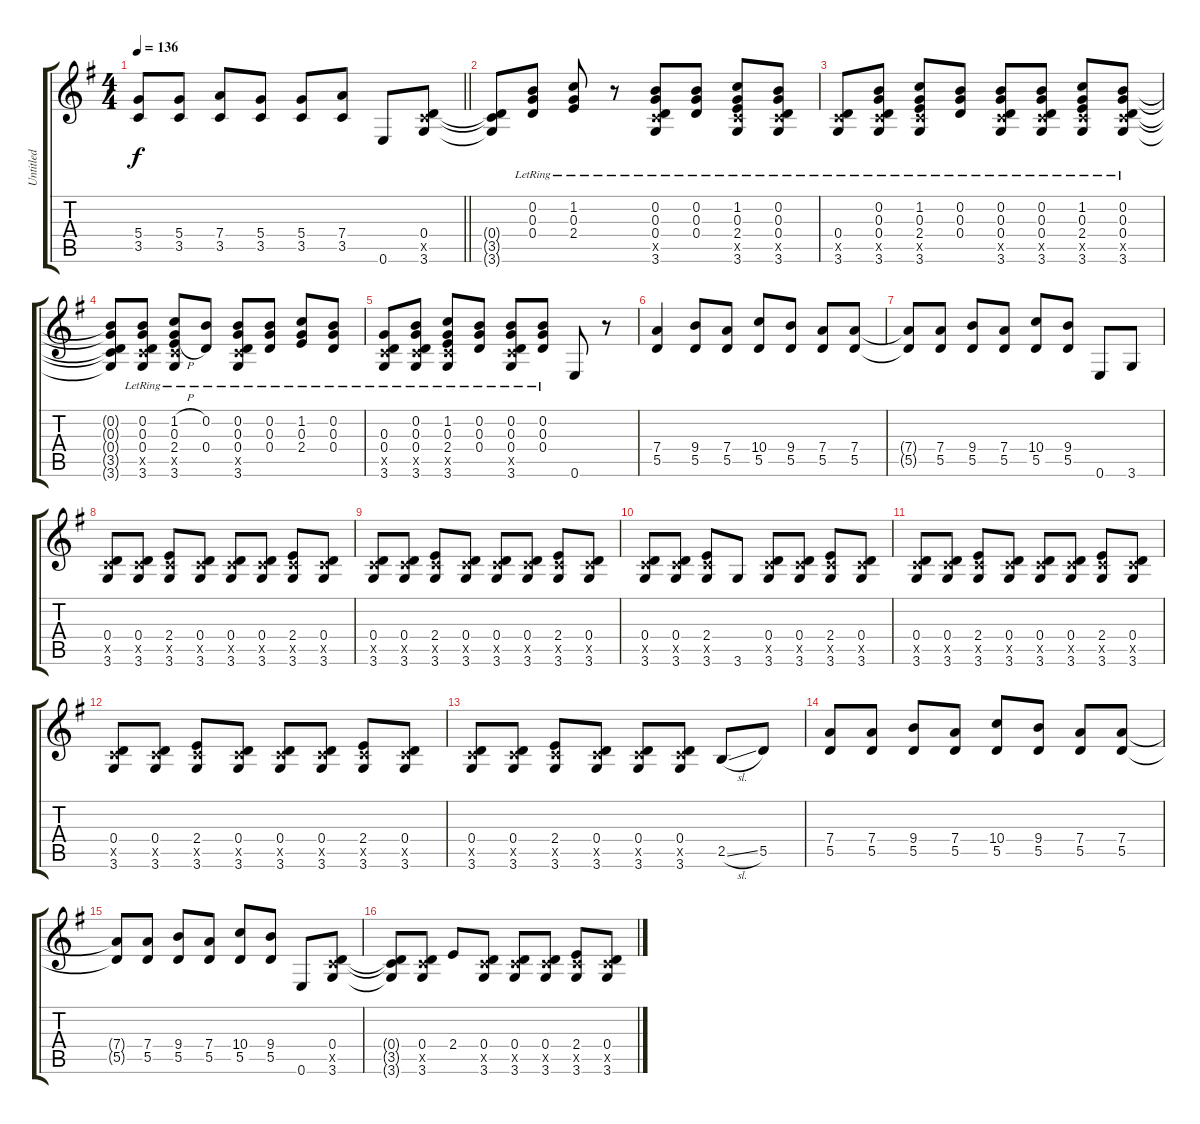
\track ("Untitled" "Untitled") {instrument distortionguitar}
\staff {score tabs}
\tuning (E4 B3 G3 D3 A2 E2) {hide}
\ts (4 4)
\tempo 136
\clef g2
\barLineRight lightlight
\ks g
(5.4 3.5).8{dy f} (5.4 3.5).8 (7.4 3.5).8 (5.4 3.5).8 (5.4 3.5).8 (7.4 3.5).8 0.6.8 (0.4 3.5{x} 3.6).8 |
(0.4{t} 3.5{t} 3.6{t}).8 (0.2{lr} 0.3{lr} 0.4{lr}).8 (1.2{lr} 0.3{lr} 2.4{lr}).8 r.8 (0.2{lr} 0.3{lr} 0.4{lr} 3.5{x} 3.6{lr}).8 (0.2{lr} 0.3{lr} 0.4{lr}).8 (1.2{lr} 0.3{lr} 2.4{lr} 3.5{x} 3.6{lr}).8 (0.2{lr} 0.3{lr} 0.4{lr} 3.5{x} 3.6{lr}).8 |
(0.4{lr} 3.5{x} 3.6{lr}).8 (0.2{lr} 0.3{lr} 0.4{lr} 3.5{x} 3.6{lr}).8 (1.2{lr} 0.3{lr} 2.4{lr} 3.5{x} 3.6{lr}).8 (0.2{lr} 0.3{lr} 0.4{lr}).8 (0.2{lr} 0.3{lr} 0.4{lr} 3.5{x} 3.6{lr}).8 (0.2{lr} 0.3{lr} 0.4{lr} 3.5{x} 3.6{lr}).8 (1.2{lr} 0.3{lr} 2.4{lr} 3.5{x} 3.6{lr}).8 (0.2{lr} 0.3{lr} 0.4{lr} 3.5{x} 3.6{lr}).8 |
(0.2{t} 0.3{t} 0.4{t} 3.5{t} 3.6{t}).8 (0.2{lr} 0.3{lr} 0.4{lr} 3.5{x} 3.6{lr}).8 (1.2{h lr} 0.3{lr} 2.4{h lr} 3.5{x} 3.6{lr}).8 (0.2{lr} 0.4{lr}).8 (0.2{lr} 0.3{lr} 0.4{lr} 3.5{x} 3.6{lr}).8 (0.2{lr} 0.3{lr} 0.4{lr}).8 (1.2{lr} 0.3{lr} 2.4{lr}).8 (0.2{lr} 0.3{lr} 0.4{lr}).8 |
(0.3{lr} 0.4{lr} 3.5{x} 3.6{lr}).8 (0.2{lr} 0.3{lr} 0.4{lr} 3.5{x} 3.6{lr}).8 (1.2{lr} 0.3{lr} 2.4{lr} 3.5{x} 3.6{lr}).8 (0.2{lr} 0.3{lr} 0.4{lr}).8 (0.2{lr} 0.3{lr} 0.4{lr} 3.5{x} 3.6{lr}).8 (0.2{lr} 0.3{lr} 0.4{lr}).8 0.6.8 r.8 |
(7.4 5.5).4 (9.4 5.5).8 (7.4 5.5).8 (10.4 5.5).8 (9.4 5.5).8 (7.4 5.5).8 (7.4 5.5).8 |
(7.4{t} 5.5{t}).8 (7.4 5.5).8 (9.4 5.5).8 (7.4 5.5).8 (10.4 5.5).8 (9.4 5.5).8 0.6.8 3.6.8 |
(0.4 3.5{x} 3.6).8 (0.4 3.5{x} 3.6).8 (2.4 3.5{x} 3.6).8 (0.4 3.5{x} 3.6).8 (0.4 3.5{x} 3.6).8 (0.4 3.5{x} 3.6).8 (2.4 3.5{x} 3.6).8 (0.4 3.5{x} 3.6).8 |
(0.4 3.5{x} 3.6).8 (0.4 3.5{x} 3.6).8 (2.4 3.5{x} 3.6).8 (0.4 3.5{x} 3.6).8 (0.4 3.5{x} 3.6).8 (0.4 3.5{x} 3.6).8 (2.4 3.5{x} 3.6).8 (0.4 3.5{x} 3.6).8 |
(0.4 3.5{x} 3.6).8 (0.4 3.5{x} 3.6).8 (2.4 3.5{x} 3.6).8 3.6.8 (0.4 3.5{x} 3.6).8 (0.4 3.5{x} 3.6).8 (2.4 3.5{x} 3.6).8 (0.4 3.5{x} 3.6).8 |
(0.4 3.5{x} 3.6).8 (0.4 3.5{x} 3.6).8 (2.4 3.5{x} 3.6).8 (0.4 3.5{x} 3.6).8 (0.4 3.5{x} 3.6).8 (0.4 3.5{x} 3.6).8 (2.4 3.5{x} 3.6).8 (0.4 3.5{x} 3.6).8 |
(0.4 3.5{x} 3.6).8 (0.4 3.5{x} 3.6).8 (2.4 3.5{x} 3.6).8 (0.4 3.5{x} 3.6).8 (0.4 3.5{x} 3.6).8 (0.4 3.5{x} 3.6).8 (2.4 3.5{x} 3.6).8 (0.4 3.5{x} 3.6).8 |
(0.4 3.5{x} 3.6).8 (0.4 3.5{x} 3.6).8 (2.4 3.5{x} 3.6).8 (0.4 3.5{x} 3.6).8 (0.4 3.5{x} 3.6).8 (0.4 3.5{x} 3.6).8 2.5{sl}.8 5.5.8 |
(7.4 5.5).8 (7.4 5.5).8 (9.4 5.5).8 (7.4 5.5).8 (10.4 5.5).8 (9.4 5.5).8 (7.4 5.5).8 (7.4 5.5).8 |
(7.4{t} 5.5{t}).8 (7.4 5.5).8 (9.4 5.5).8 (7.4 5.5).8 (10.4 5.5).8 (9.4 5.5).8 0.6.8 (0.4 3.5{x} 3.6).8 |
(0.4{t} 3.5{t} 3.6{t}).8 (0.4 3.5{x} 3.6).8 2.4.8 (0.4 3.5{x} 3.6).8 (0.4 3.5{x} 3.6).8 (0.4 3.5{x} 3.6).8 (2.4 3.5{x} 3.6).8 (0.4 3.5{x} 3.6).8
